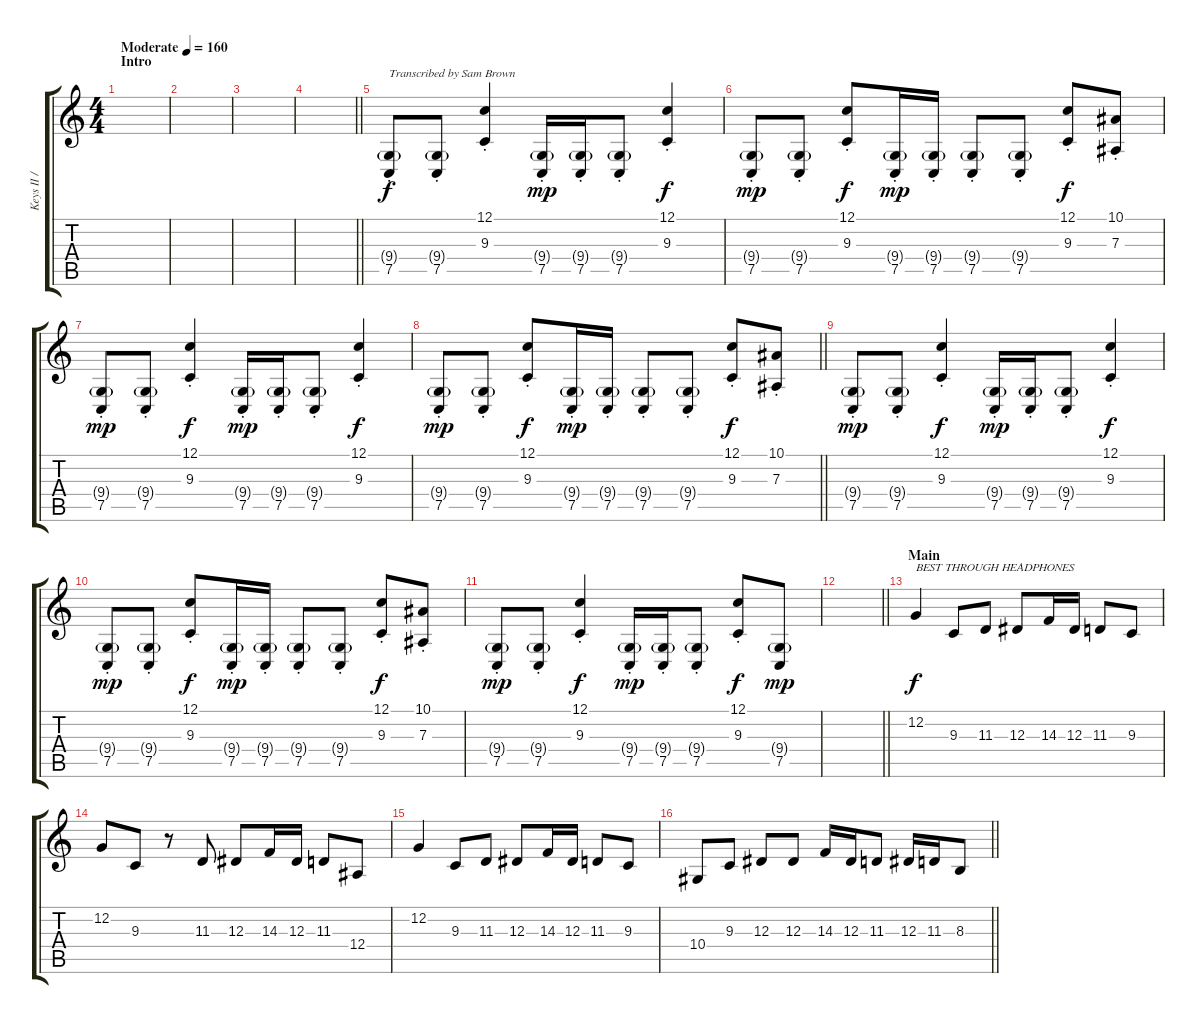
\track ("Keys II / Strings I" "Keys II / ") {instrument tangoaccordion}
\staff {score tabs}
\tuning (C4 G3 Eb3 Bb2 F2 C2) {hide}
\ts (4 4)
\section ("" "Intro")
\tempo (160 "Moderate")
\clef g2
\ks c
|
|
|
\barLineRight lightlight
|
\section ("" "")
(9.4{g st} 7.5{st}).8{txt "Transcribed by Sam Brown" volume 11 balance 8} (9.4{g st} 7.5{st}).8 (12.1{st} 9.3{st}).4{dy f} (9.4{g st} 7.5{st}).16{dy mp} (9.4{g st} 7.5{st}).16 (9.4{g st} 7.5{st}).8 (12.1{st} 9.3{st}).4{dy f} |
(9.4{g st} 7.5{st}).8{dy mp} (9.4{g st} 7.5{st}).8 (12.1{st} 9.3{st}).8{dy f} (9.4{g st} 7.5{st}).16{dy mp} (9.4{g st} 7.5{st}).16 (9.4{g st} 7.5{st}).8 (9.4{g st} 7.5{st}).8 (12.1{st} 9.3{st}).8{dy f} (10.1{st} 7.3{st}).8 |
(9.4{g st} 7.5{st}).8{dy mp} (9.4{g st} 7.5{st}).8 (12.1{st} 9.3{st}).4{dy f} (9.4{g st} 7.5{st}).16{dy mp} (9.4{g st} 7.5{st}).16 (9.4{g st} 7.5{st}).8 (12.1{st} 9.3{st}).4{dy f} |
\barLineRight lightlight
(9.4{g st} 7.5{st}).8{dy mp} (9.4{g st} 7.5{st}).8 (12.1{st} 9.3{st}).8{dy f} (9.4{g st} 7.5{st}).16{dy mp} (9.4{g st} 7.5{st}).16 (9.4{g st} 7.5{st}).8 (9.4{g st} 7.5{st}).8 (12.1{st} 9.3{st}).8{dy f} (10.1{st} 7.3{st}).8 |
\section ("" "")
(9.4{g st} 7.5{st}).8{dy mp} (9.4{g st} 7.5{st}).8 (12.1{st} 9.3{st}).4{dy f} (9.4{g st} 7.5{st}).16{dy mp} (9.4{g st} 7.5{st}).16 (9.4{g st} 7.5{st}).8 (12.1{st} 9.3{st}).4{dy f} |
(9.4{g st} 7.5{st}).8{dy mp} (9.4{g st} 7.5{st}).8 (12.1{st} 9.3{st}).8{dy f} (9.4{g st} 7.5{st}).16{dy mp} (9.4{g st} 7.5{st}).16 (9.4{g st} 7.5{st}).8 (9.4{g st} 7.5{st}).8 (12.1{st} 9.3{st}).8{dy f} (10.1{st} 7.3{st}).8 |
(9.4{g st} 7.5{st}).8{dy mp} (9.4{g st} 7.5{st}).8 (12.1{st} 9.3{st}).4{dy f} (9.4{g st} 7.5{st}).16{dy mp} (9.4{g st} 7.5{st}).16 (9.4{g st} 7.5{st}).8 (12.1{st} 9.3{st}).8{dy f} (9.4{g} 7.5).8{dy mp} |
\barLineRight lightlight
|
\section ("" "Main")
12.2.4{txt "BEST THROUGH HEADPHONES" dy f volume 14 balance 12} 9.3.8 11.3.8 12.3.8 14.3.16 12.3.16 11.3.8 9.3.8 |
12.2.8 9.3.8 r.8 11.3.8 12.3.8 14.3.16 12.3.16 11.3.8 12.4.8 |
12.2.4 9.3.8 11.3.8 12.3.8 14.3.16 12.3.16 11.3.8 9.3.8 |
\barLineRight lightlight
10.4.8 9.3.8 12.3.8 12.3.8 14.3.16 12.3.16 11.3.8 12.3.16 11.3.16 8.3.8
